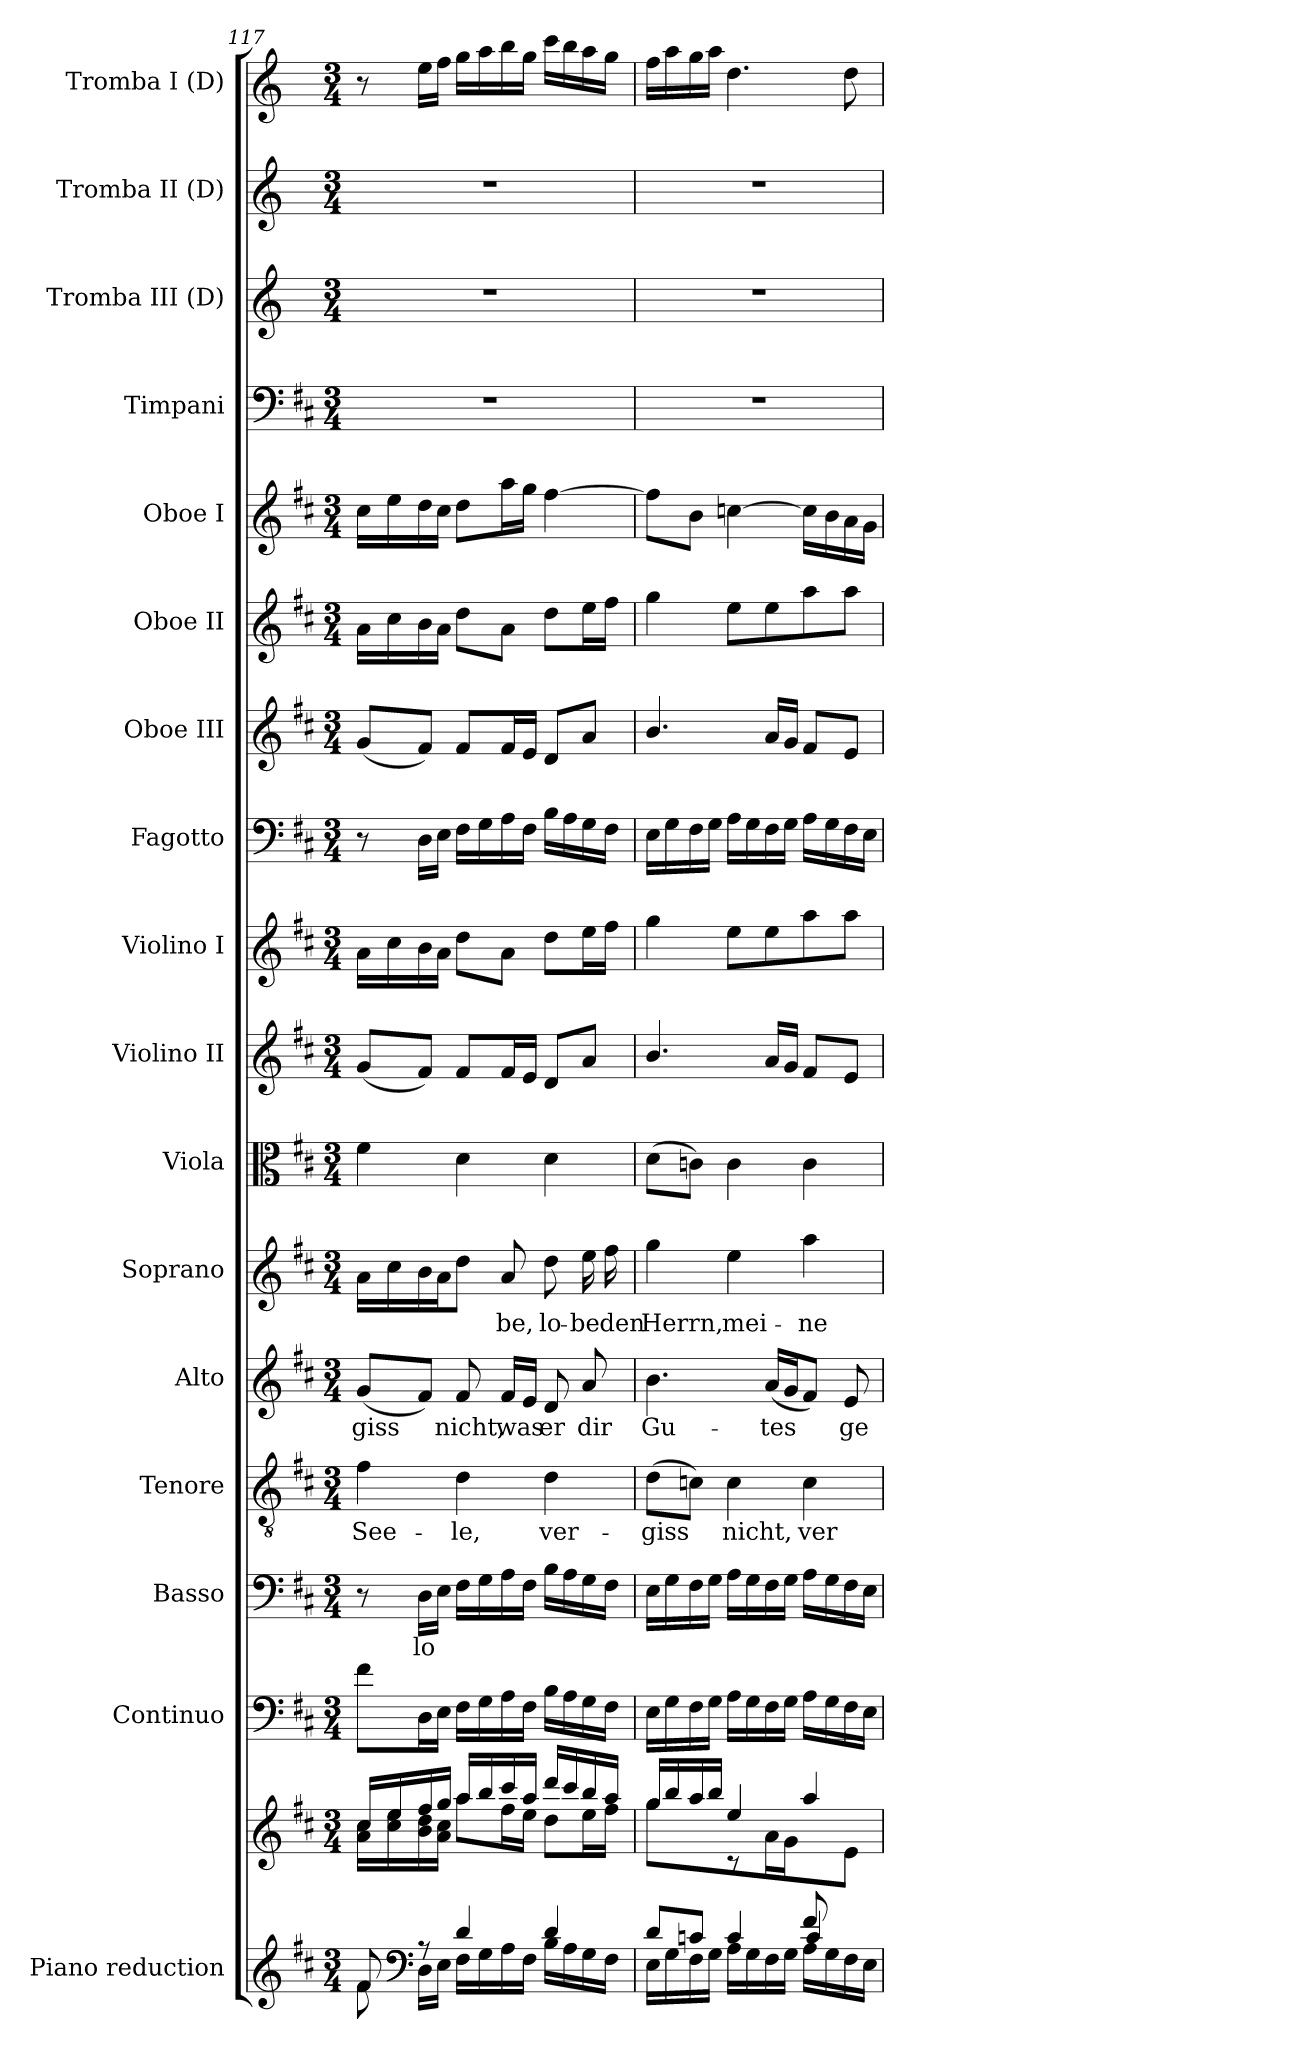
**kern	**kern	**kern	**kern	**text	**kern	**text	**kern	**text	**kern	**text	**kern	**kern	**kern	**kern	**kern	**kern	**kern	**kern	**kern	**kern	**kern
*part17	*part17	*part16	*part15	*part15	*part14	*part14	*part13	*part13	*part12	*part12	*part11	*part10	*part9	*part8	*part7	*part6	*part5	*part4	*part3	*part2	*part1
*staff18	*staff17	*staff16	*staff15	*staff15	*staff14	*staff14	*staff13	*staff13	*staff12	*staff12	*staff11	*staff10	*staff9	*staff8	*staff7	*staff6	*staff5	*staff4	*staff3	*staff2	*staff1
*I"Piano reduction	*	*I"Continuo	*I"Basso	*	*I"Tenore	*	*I"Alto	*	*I"Soprano	*	*I"Viola	*I"Violino II	*I"Violino I	*I"Fagotto	*I"Oboe III	*I"Oboe II	*I"Oboe I	*I"Timpani	*I"Tromba III (D)	*I"Tromba II (D)	*I"Tromba I (D)
*I'Pno	*	*	*	*	*	*	*	*	*	*	*	*	*	*	*I'Ob	*I'Ob	*I'Ob	*I'Timp	*	*	*
*clefG2	*clefG2	*clefF4	*clefF4	*	*clefGv2	*	*clefG2	*	*clefG2	*	*clefC3	*clefG2	*clefG2	*clefF4	*clefG2	*clefG2	*clefG2	*clefF4	*clefG2	*clefG2	*clefG2
*	*	*	*	*	*	*	*	*	*	*	*	*	*	*	*	*	*	*	*ITrd-1c-2	*ITrd-1c-2	*ITrd-1c-2
*k[f#c#]	*k[f#c#]	*k[f#c#]	*k[f#c#]	*	*k[f#c#]	*	*k[f#c#]	*	*k[f#c#]	*	*k[f#c#]	*k[f#c#]	*k[f#c#]	*k[f#c#]	*k[f#c#]	*k[f#c#]	*k[f#c#]	*k[f#c#]	*k[f#c#]	*k[f#c#]	*k[f#c#]
*M3/4	*M3/4	*M3/4	*M3/4	*	*M3/4	*	*M3/4	*	*M3/4	*	*M3/4	*M3/4	*M3/4	*M3/4	*M3/4	*M3/4	*M3/4	*M3/4	*M3/4	*M3/4	*M3/4
=117	=117	=117	=117	=117	=117	=117	=117	=117	=117	=117	=117	=117	=117	=117	=117	=117	=117	=117	=117	=117	=117
*^	*^	*	*	*	*	*	*	*	*	*	*	*	*	*	*	*	*	*	*	*	*
!	!	!	!	!	!	!	!	!LO:LY:b	!	!LO:LY:b	!	!	!	!	!	!	!	!	!	!	!	!	!
8f#/	8f#\	16cc#/LL	16a\ 16cc#\LL	8f#\L	8r	.	4f#\	See-	(<8g/L	giss	16a\LL	.	4f#\	(<8g/L	16a\LL	8r	(<8g/L	16a\LL	16cc#\LL	2.r	2.r	2.r	8r
.	.	16ee/	16cc#\ 16ee\	.	.	.	.	.	.	.	16cc#\	.	.	.	16cc#\	.	.	16cc#\	16ee\	.	.	.	.
*clefF4	*	*	*	*	*	*	*	*	*	*	*	*	*	*	*	*	*	*	*	*	*	*	*
!	!	!	!	!	!	!LO:LY:b	!	!	!	!	!	!	!	!	!	!	!	!	!	!	!	!	!
8rA	16D\LL	16ff#/	16b\ 16dd\	16D\L	16D\LL	lo	.	.	8f#/J)	.	16b\	.	.	8f#/J)	16b\	16D\LL	8f#/J)	16b\	16dd\	.	.	.	16ff#\LL
.	16E\JJ	16gg/JJ	16a\ 16cc#\JJ	16E\JJ	16E\JJ	.	.	.	.	.	16a\J	.	.	.	16a\JJ	16E\JJ	.	16a\JJ	16cc#\JJ	.	.	.	16gg\JJ
!	!	!	!	!	!	!	!	!LO:LY:b	!	!LO:LY:b	!	!	!	!	!	!	!	!	!	!	!	!	!
4d/	16F#\LL	16aa/LL	8aa\L	16F#\LL	16F#\LL	.	4d\	le,	8f#/	nicht,	8dd\J	.	4d\	8f#/L	8dd\L	16F#\LL	8f#/L	8dd\L	8dd\L	.	.	.	16aa\LL
.	16G\	16bb/	.	16G\	16G\	.	.	.	.	.	.	.	.	.	.	16G\	.	.	.	.	.	.	16bb\
!	!	!	!	!	!	!	!	!	!	!LO:LY:b	!	!LO:LY:b	!	!	!	!	!	!	!	!	!	!	!
.	16A\	16ccc#/	16ff#\L	16A\	16A\	.	.	.	16f#/LL	was	8a/	be,	.	16f#/L	8a\J	16A\	16f#/L	8a\J	16aa\L	.	.	.	16ccc#\
.	16F#\JJ	16aa/JJ	16ee\JJ	16F#\JJ	16F#\JJ	.	.	.	16e/JJ	.	.	.	.	16e/JJ	.	16F#\JJ	16e/JJ	.	16gg\JJ	.	.	.	16aa\JJ
!	!	!	!	!	!	!	!	!LO:LY:b	!	!LO:LY:b	!	!LO:LY:b	!	!	!	!	!	!	!	!	!	!	!
4d/	16B\LL	16ddd/LL	8dd\L	16B\LL	16B\LL	.	4d\	ver-	8d/	er	8dd\	lo-	4d\	8d/L	8dd\L	16B\LL	8d/L	8dd\L	[4ff#\	.	.	.	16ddd\LL
.	16A\	16ccc#/	.	16A\	16A\	.	.	.	.	.	.	.	.	.	.	16A\	.	.	.	.	.	.	16ccc#\
!	!	!	!	!	!	!	!	!	!	!LO:LY:b	!	!LO:LY:b	!	!	!	!	!	!	!	!	!	!	!
.	16G\	16bb/	16ee\L	16G\	16G\	.	.	.	8a/	dir	16ee\	be	.	8a/J	16ee\L	16G\	8a/J	16ee\L	.	.	.	.	16bb\
!	!	!	!	!	!	!	!	!	!	!	!	!LO:LY:b	!	!	!	!	!	!	!	!	!	!	!
.	16F#\JJ	16aa/JJ	16ff#\JJ	16F#\JJ	16F#\JJ	.	.	.	.	.	16ff#\	den	.	.	16ff#\JJ	16F#\JJ	.	16ff#\JJ	.	.	.	.	16aa\JJ
!!LO:PB:g=z
=118	=118	=118	=118	=118	=118	=118	=118	=118	=118	=118	=118	=118	=118	=118	=118	=118	=118	=118	=118	=118	=118	=118	=118
*	*^	*	*	*	*	*	*	*	*	*	*	*	*	*	*	*	*	*	*	*	*	*	*
!	!	!	!	!	!	!	!	!	!LO:LY:b	!	!LO:LY:b	!	!LO:LY:b	!	!	!	!	!	!	!	!	!	!	!
2ryy	8d/L	16E\LL	16gg/LL	4gg\	16E\LL	16E\LL	.	(>8d\L	giss	4.b\	Gu-	4gg\	Herrn,	(>8d\L	4.b/	4gg\	16E\LL	4.b/	4gg\	8ff#\L]	2.r	2.r	2.r	16gg\LL
.	.	16G\	16bb/	.	16G\	16G\	.	.	.	.	.	.	.	.	.	.	16G\	.	.	.	.	.	.	16bb\
.	8cn/J	16F#\	16aa/	.	16F#\	16F#\	.	8cn\J)	.	.	.	.	.	8cn\J)	.	.	16F#\	.	.	8b\J	.	.	.	16aa\
.	.	16G\JJ	16bb/JJ	.	16G\JJ	16G\JJ	.	.	.	.	.	.	.	.	.	.	16G\JJ	.	.	.	.	.	.	16bb\JJ
!	!	!	!	!	!	!	!	!	!LO:LY:b	!	!	!	!LO:LY:b	!	!	!	!	!	!	!	!	!	!	!
.	4c/	16A\LL	4ee/	8r	16A\LL	16A\LL	.	4c\	nicht,	.	.	4ee\	mei-	4c\	.	8ee\L	16A\LL	.	8ee\L	[4ccn\	.	.	.	4.ee\
.	.	16G\	.	.	16G\	16G\	.	.	.	.	.	.	.	.	.	.	16G\	.	.	.	.	.	.	.
!	!	!	!	!	!	!	!	!	!	!	!LO:LY:b	!	!	!	!	!	!	!	!	!	!	!	!	!
.	.	16F#\	.	16a\LL	16F#\	16F#\	.	.	.	(<16a/LL	tes	.	.	.	16a/LL	8ee\	16F#\	16a/LL	8ee\	.	.	.	.	.
.	.	16G\JJ	.	16g\JJ	16G\JJ	16G\JJ	.	.	.	16g/J	.	.	.	.	16g/JJ	.	16G\JJ	16g/JJ	.	.	.	.	.	.
!	!	!	!	!	!	!	!	!	!LO:LY:b	!	!	!	!LO:LY:b	!	!	!	!	!	!	!	!	!	!	!
8f#/L	4c/	16A\LL	4aa/	8ryy	16A\LL	16A\LL	.	4c\	ver-	8f#/J)	.	4aa\	ne	4c\	8f#/L	8aa\	16A\LL	8f#/L	8aa\	16cc\LL]	.	.	.	.
.	.	16G\	.	.	16G\	16G\	.	.	.	.	.	.	.	.	.	.	16G\	.	.	16b\	.	.	.	.
!	!	!	!	!	!	!	!	!	!	!	!LO:LY:b	!	!	!	!	!	!	!	!	!	!	!	!	!
8ryy	.	16F#\	.	8e\J	16F#\	16F#\	.	.	.	8e/	ge-	.	.	.	8e/J	8aa\J	16F#\	8e/J	8aa\J	16a\	.	.	.	8ee\
.	.	16E\JJ	.	.	16E\JJ	16E\JJ	.	.	.	.	.	.	.	.	.	.	16E\JJ	.	.	16g\JJ	.	.	.	.
*v	*v	*v	*	*	*	*	*	*	*	*	*	*	*	*	*	*	*	*	*	*	*	*	*	*
*	*v	*v	*	*	*	*	*	*	*	*	*	*	*	*	*	*	*	*	*	*	*	*
=	=	=	=	=	=	=	=	=	=	=	=	=	=	=	=	=	=	=	=	=	=
*-	*-	*-	*-	*-	*-	*-	*-	*-	*-	*-	*-	*-	*-	*-	*-	*-	*-	*-	*-	*-	*-
